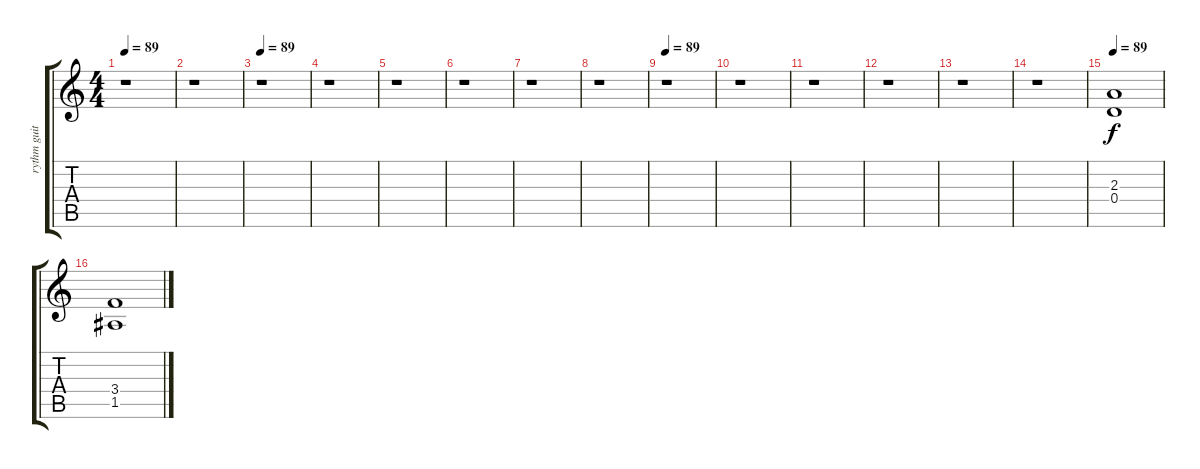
\track ("rythm guitar" "rythm guit") {instrument distortionguitar}
\staff {score tabs}
\tuning (E4 B3 G3 D3 A2 E2) {hide}
\ts (4 4)
\tempo 89
\clef g2
\ks c
r.1{dy f} |
r.1 |
\tempo 89
r.1 |
r.1 |
r.1 |
r.1 |
r.1 |
r.1 |
\tempo 89
r.1 |
r.1 |
r.1 |
r.1 |
r.1 |
r.1 |
\tempo 89
(2.3 0.4).1 |
(3.4 1.5).1
